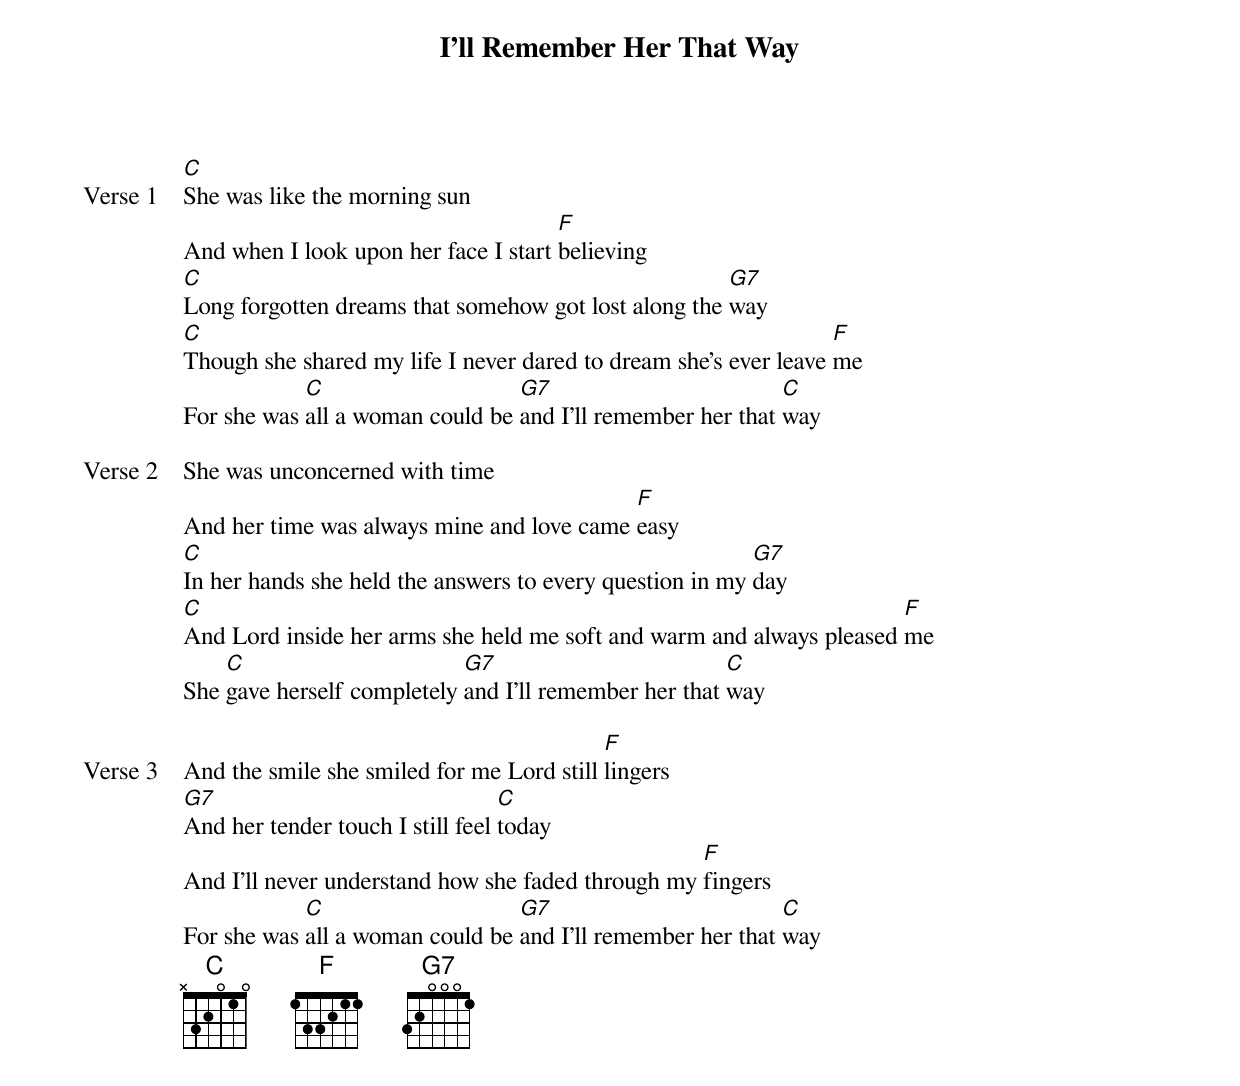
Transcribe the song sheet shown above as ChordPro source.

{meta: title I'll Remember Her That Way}
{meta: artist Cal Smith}
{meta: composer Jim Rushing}
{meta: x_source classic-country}
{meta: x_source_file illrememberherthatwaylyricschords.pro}
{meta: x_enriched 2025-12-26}

{start_of_verse: Verse 1}
[C]She was like the morning sun
And when I look upon her face I start [F]believing
[C]Long forgotten dreams that somehow got lost along the [G7]way
[C]Though she shared my life I never dared to dream she’s ever leave [F]me
For she was [C]all a woman could be [G7]and I’ll remember her that [C]way
{end_of_verse}

{start_of_verse: Verse 2}
She was unconcerned with time
And her time was always mine and love came [F]easy
[C]In her hands she held the answers to every question in my [G7]day
[C]And Lord inside her arms she held me soft and warm and always pleased [F]me
She [C]gave herself completely [G7]and I’ll remember her that [C]way
{end_of_verse}

{start_of_verse: Verse 3}
And the smile she smiled for me Lord still [F]lingers
[G7]And her tender touch I still feel [C]today
And I’ll never understand how she faded through my [F]fingers
For she was [C]all a woman could be [G7]and I’ll remember her that [C]way
{end_of_verse}
